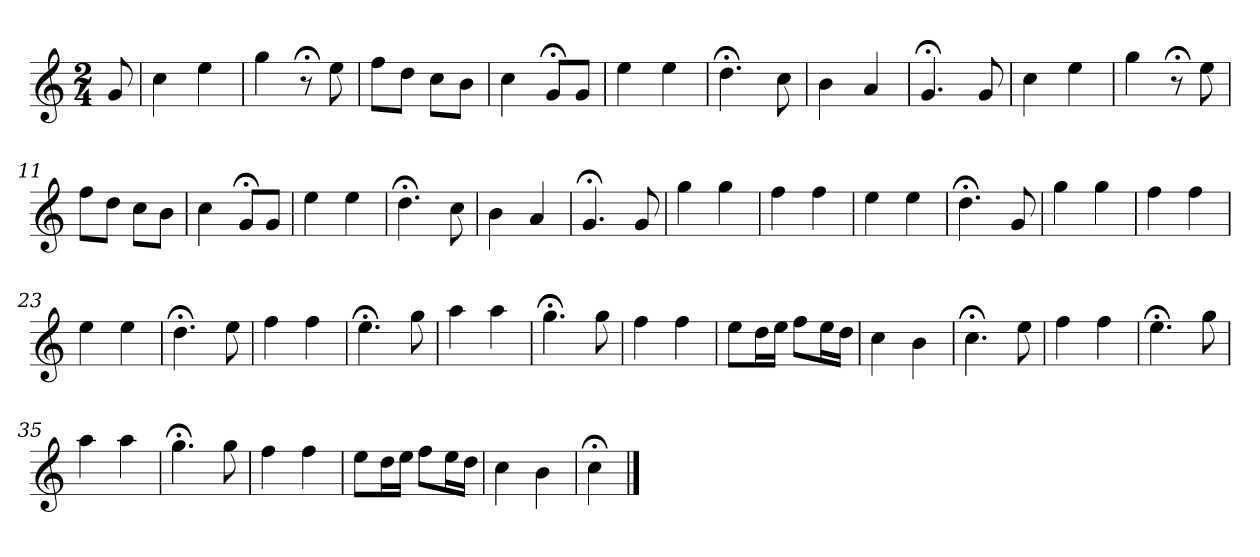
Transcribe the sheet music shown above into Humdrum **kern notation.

**kern
*part1
*staff1
*k[]
*C:
*M2/4
*MM120
=
8g
=1
4cc
4ee
=2
4gg
8r;<
8ee
=3
8ffL
8ddJ
8ccL
8bJ
=4
4cc
8g;<L
8gJ
=5
4ee
4ee
=6
4.dd;<
8cc
=7
4b
4a
=8
4.g;<
8g
=9
4cc
4ee
=10
4gg
8r;<
8ee
=11
8ffL
8ddJ
8ccL
8bJ
=12
4cc
8g;<L
8gJ
=13
4ee
4ee
=14
4.dd;<
8cc
=15
4b
4a
=16
4.g;<
8g
=17
4gg
4gg
=18
4ff
4ff
=19
4ee
4ee
=20
4.dd;<
8g
=21
4gg
4gg
=22
4ff
4ff
=23
4ee
4ee
=24
4.dd;<
8ee
=25
4ff
4ff
=26
4.ee;<
8gg
=27
4aa
4aa
=28
4.gg;<
8gg
=29
4ff
4ff
=30
8eeL
16ddL
16eeJJ
8ffL
16eeL
16ddJJ
=31
4cc
4b
=32
4.cc;<
8ee
=33
4ff
4ff
=34
4.ee;<
8gg
=35
4aa
4aa
=36
4.gg;<
8gg
=37
4ff
4ff
=38
8eeL
16ddL
16eeJJ
8ffL
16eeL
16ddJJ
=39
4cc
4b
=40
4cc;<
==
*-
